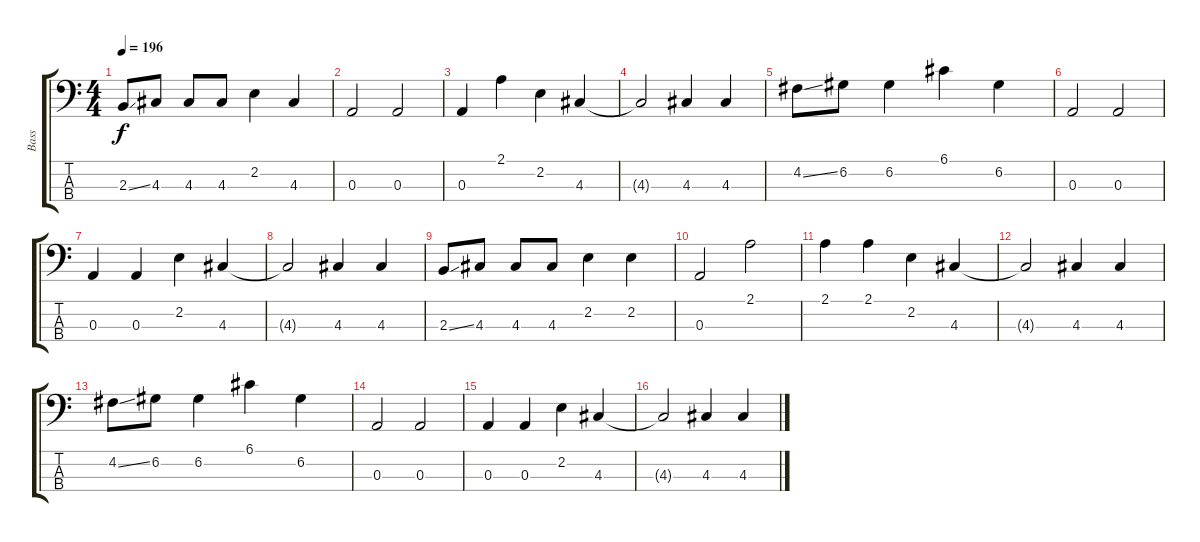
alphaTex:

\track ("Bass" "Bass") {instrument electricbassfinger}
\staff {score tabs}
\tuning (G2 D2 A1 E1) {hide}
\ts (4 4)
\tempo 196
\clef f4
\ks c
2.3{ss}.8{dy f} 4.3.8 4.3.8 4.3.8 2.2.4 4.3.4 |
0.3.2 0.3.2 |
0.3.4 2.1.4 2.2.4 4.3.4 |
4.3{t}.2 4.3.4 4.3.4 |
4.2{ss}.8 6.2.8 6.2.4 6.1.4 6.2.4 |
0.3.2 0.3.2 |
0.3.4 0.3.4 2.2.4 4.3.4 |
4.3{t}.2 4.3.4 4.3.4 |
2.3{ss}.8 4.3.8 4.3.8 4.3.8 2.2.4 2.2.4 |
0.3.2 2.1.2 |
2.1.4 2.1.4 2.2.4 4.3.4 |
4.3{t}.2 4.3.4 4.3.4 |
4.2{ss}.8 6.2.8 6.2.4 6.1.4 6.2.4 |
0.3.2 0.3.2 |
0.3.4 0.3.4 2.2.4 4.3.4 |
4.3{t}.2 4.3.4 4.3.4
